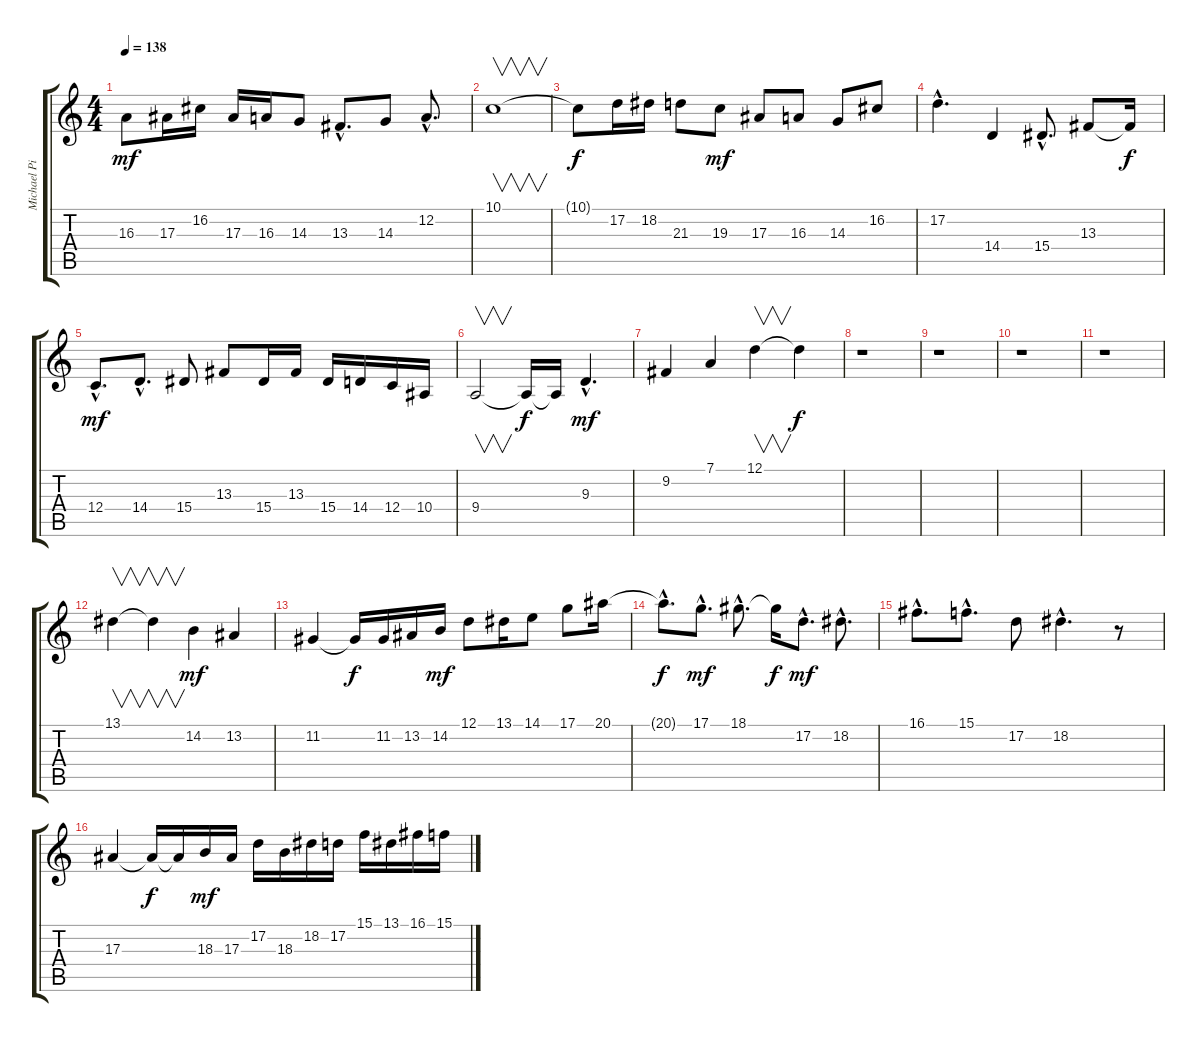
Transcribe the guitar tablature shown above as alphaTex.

\track ("Michael Pinella (solos)" "Michael Pi") {instrument lead2sawtooth}
\staff {score tabs}
\tuning (D4 A3 F3 C3 G2 D2) {hide}
\ts (4 4)
\tempo 138
\clef g2
\ks c
16.3.8{dy mf} 17.3.16 16.2.16 17.3.16 16.3.16 14.3.8 13.3{hac}.8{d} 14.3.8 12.2{hac}.8{d} |
10.1.1{v} |
10.1{t}.8{dy f} 17.2.16 18.2.16 21.3.8 19.3.8{dy mf} 17.3.8 16.3.8 14.3.8 16.2.8 |
17.2{hac}.4{d} 14.4.4 15.4{hac}.8{d} 13.3.8 13.3{t}.16{dy f} |
12.4{hac}.8{d dy mf} 14.4{hac}.8{d} 15.4.8 13.3.8 15.4.16 13.3.16 15.4.16 14.4.16 12.4.16 10.4.16 |
9.4.2{v} 9.4{t}.16{dy f} 9.4{t}.16 9.3{hac}.4{d dy mf} |
9.2.4 7.1.4 12.1.4{v} 12.1{t}.4{dy f} |
r.1 |
r.1 |
r.1 |
r.1 |
13.1.4{v} 13.1{t}.4{v} 14.2.4{dy mf} 13.2.4 |
11.2.4 11.2{t}.16{dy f} 11.2.16 13.2.16 14.2.16{dy mf} 12.1.8 13.1.16 14.1.8 17.1.8 20.1.16 |
20.1{hac t}.8{d dy f} 17.1{hac}.8{d dy mf} 18.1{hac}.8{d} 18.1{t}.16{dy f} 17.2{hac}.8{d dy mf} 18.2{hac}.8{d} |
16.1{hac}.8{d} 15.1{hac}.8{d} 17.2.8 18.2{hac}.4{d} r.8 |
17.3.4{balance 0} 17.3{t}.16{dy f} 17.3{t}.16 18.3.16{dy mf} 17.3.16 17.2.16 18.3.16 18.2.16 17.2.16 15.1.16 13.1.16 16.1.16 15.1.16
